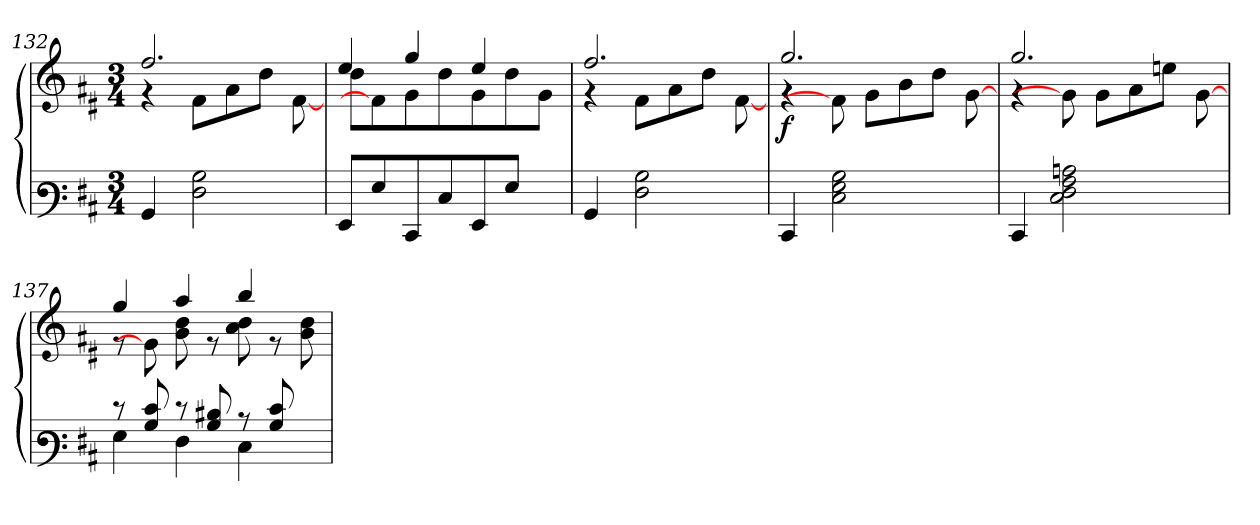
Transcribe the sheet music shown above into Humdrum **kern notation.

**kern	**kern	**dynam
*part1	*part1	*part1
*staff2	*staff1	*staff1/2
*clefF3	*clefG3	*
*k[f#c#]	*k[f#c#]	*
*M3/4	*M3/4	*
=132	=132	=132
*	*^	*
4BB/	2.dd/	4re	.
2F#\ 2B\	.	8d\L	.
.	.	8f#\	.
.	.	8b\J	.
.	.	[8d\	.
=133	=133	=133	=133
8GG/L	4cc#/	8b\L	.
8G/	.	8d\]	.
8EE/	4ee/	8e\	.
8E/	.	8b\	.
8GG/	4cc#/	8e\	.
8G/J	.	8b\	.
8ryy	8ryy	8e\J	.
=134	=134	=134	=134
4BB/	2.dd/	4re	.
2F#\ 2B\	.	8d\L	.
.	.	8f#\	.
.	.	8b\J	.
.	.	[8d\	.
=135	=135	=135	=135
!	!	!	!LO:DY:b
4EE/	2.ee/	4re	f
2E\ 2G\ 2B\	.	8d\]	.
.	.	8e\L	.
.	.	8g\	.
.	.	8b\J	.
8ryy	8ryy	[8e\	.
!!LO:LB:g=z	!!
=136	=136	=136	=136
4EE/	2.ee/	4re	.
2E\ 2F#\ 2A\ 2cn\	.	8e\]	.
.	.	8e\L	.
.	.	8f#\	.
.	.	8ccn\J	.
8ryy	8ryy	[8e\	.
=137	=137	=137	=137
*^	*	*	*
8re	4G\	4ee/	8re	.
8B/ 8e/	.	.	8e\]	.
8rd	4F#\	4ff#/	8g\ 8b\	.
8B/ 8d#X/	.	.	8re	.
8rc	4E\	4gg/	8a\ 8b\	.
8B/ 8e/	.	.	8re	.
8ryy	8ryy	8ryy	8g\ 8b\	.
*v	*v	*	*	*
*	*v	*v	*
=	=	=
*-	*-	*-
